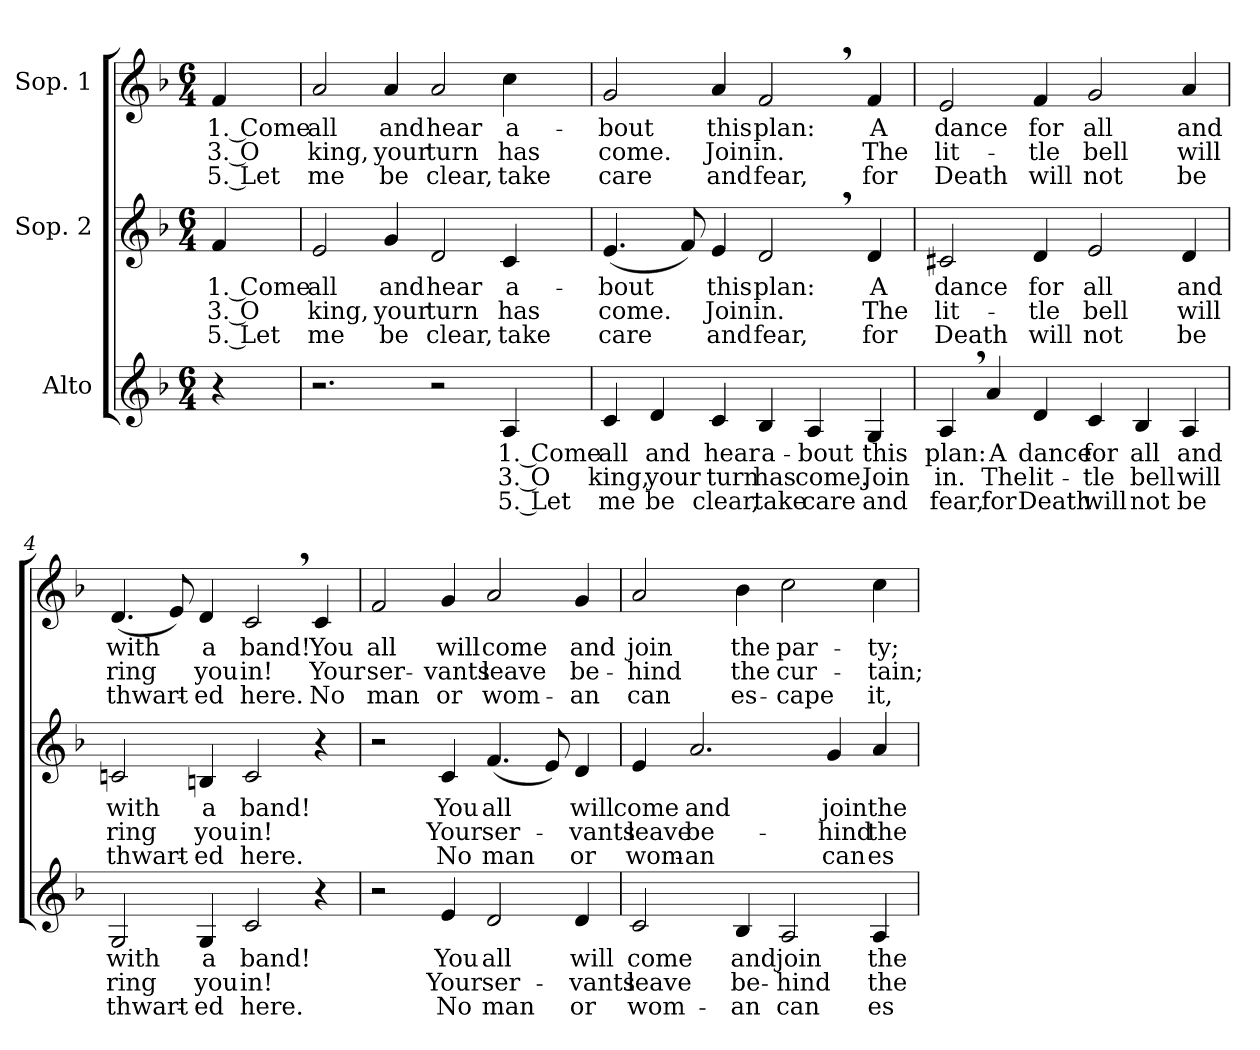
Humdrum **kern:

**kern	**text	**text	**text	**kern	**text	**text	**text	**kern	**text	**text	**text
*part3	*part3	*part3	*part3	*part2	*part2	*part2	*part2	*part1	*part1	*part1	*part1
*staff3	*staff3	*staff3	*staff3	*staff2	*staff2	*staff2	*staff2	*staff1	*staff1	*staff1	*staff1
*I"Alto	*	*	*	*I"Sop. 2	*	*	*	*I"Sop. 1	*	*	*
*clefG2	*	*	*	*clefG2	*	*	*	*clefG2	*	*	*
*k[b-]	*	*	*	*k[b-]	*	*	*	*k[b-]	*	*	*
*F:	*	*	*	*F:	*	*	*	*F:	*	*	*
*M6/4	*	*	*	*M6/4	*	*	*	*M6/4	*	*	*
=	=	=	=	=	=	=	=	=	=	=	=
!	!	!	!	!	!LO:LY:b	!LO:LY:b	!LO:LY:b	!	!	!	!
!	!	!	!	!	!	!	!	!	!LO:LY:b	!LO:LY:b	!LO:LY:b
4r	.	.	.	4f/	1. Come	3. O	5. Let	4f/	1. Come	3. O	5. Let
=1	=1	=1	=1	=1	=1	=1	=1	=1	=1	=1	=1
!	!	!	!	!	!LO:LY:b	!LO:LY:b	!LO:LY:b	!	!	!	!
!	!	!	!	!	!	!	!	!	!LO:LY:b	!LO:LY:b	!LO:LY:b
2.r	.	.	.	2e/	all	king,	me	2a/	all	king,	me
!	!	!	!	!	!LO:LY:b	!LO:LY:b	!LO:LY:b	!	!	!	!
!	!	!	!	!	!	!	!	!	!LO:LY:b	!LO:LY:b	!LO:LY:b
.	.	.	.	4g/	and	your	be	4a/	and	your	be
!	!	!	!	!	!LO:LY:b	!LO:LY:b	!LO:LY:b	!	!	!	!
!	!	!	!	!	!	!	!	!	!LO:LY:b	!LO:LY:b	!LO:LY:b
2r	.	.	.	2d/	hear	turn	clear,	2a/	hear	turn	clear,
!	!LO:LY:b	!LO:LY:b	!LO:LY:b	!	!	!	!	!	!	!	!
!	!	!	!	!	!LO:LY:b	!LO:LY:b	!LO:LY:b	!	!	!	!
!	!	!	!	!	!	!	!	!	!LO:LY:b	!LO:LY:b	!LO:LY:b
4A/	1. Come	3. O	5. Let	4c/	a-	has	take	4cc\	a-	has	take
=2	=2	=2	=2	=2	=2	=2	=2	=2	=2	=2	=2
!	!LO:LY:b	!LO:LY:b	!LO:LY:b	!	!	!	!	!	!	!	!
!	!	!	!	!	!LO:LY:b	!LO:LY:b	!LO:LY:b	!	!	!	!
!	!	!	!	!	!	!	!	!	!LO:LY:b	!LO:LY:b	!LO:LY:b
4c/	all	king,	me	(<4.e/	-bout	come.	care	2g/	-bout	come.	care
!	!LO:LY:b	!LO:LY:b	!LO:LY:b	!	!	!	!	!	!	!	!
4d/	and	your	be	.	.	.	.	.	.	.	.
.	.	.	.	8f/)	.	.	.	.	.	.	.
!	!LO:LY:b	!LO:LY:b	!LO:LY:b	!	!	!	!	!	!	!	!
!	!	!	!	!	!LO:LY:b	!LO:LY:b	!LO:LY:b	!	!	!	!
!	!	!	!	!	!	!	!	!	!LO:LY:b	!LO:LY:b	!LO:LY:b
4c/	hear	turn	clear,	4e/	this	Join	and	4a/	this	Join	and
!	!LO:LY:b	!LO:LY:b	!LO:LY:b	!	!	!	!	!	!	!	!
!	!	!	!	!	!LO:LY:b	!LO:LY:b	!LO:LY:b	!	!	!	!
!	!	!	!	!	!	!	!	!	!LO:LY:b	!LO:LY:b	!LO:LY:b
4B-/	a-	has	take	2d,>/	plan:	in.	fear,	2f,>/	plan:	in.	fear,
!	!LO:LY:b	!LO:LY:b	!LO:LY:b	!	!	!	!	!	!	!	!
4A/	-bout	come.	care	.	.	.	.	.	.	.	.
!	!LO:LY:b	!LO:LY:b	!LO:LY:b	!	!	!	!	!	!	!	!
!	!	!	!	!	!LO:LY:b	!LO:LY:b	!LO:LY:b	!	!	!	!
!	!	!	!	!	!	!	!	!	!LO:LY:b	!LO:LY:b	!LO:LY:b
4G/	this	Join	and	4d/	A	The	for	4f/	A	The	for
!!LO:LB:g=z
=3	=3	=3	=3	=3	=3	=3	=3	=3	=3	=3	=3
!	!LO:LY:b	!LO:LY:b	!LO:LY:b	!	!	!	!	!	!	!	!
!	!	!	!	!	!LO:LY:b	!LO:LY:b	!LO:LY:b	!	!	!	!
!	!	!	!	!	!	!	!	!	!LO:LY:b	!LO:LY:b	!LO:LY:b
4A,>/	plan:	in.	fear,	2c#X/	dance	lit-	Death	2e/	dance	lit-	Death
!	!LO:LY:b	!LO:LY:b	!LO:LY:b	!	!	!	!	!	!	!	!
4a/	A	The	for	.	.	.	.	.	.	.	.
!	!LO:LY:b	!LO:LY:b	!LO:LY:b	!	!	!	!	!	!	!	!
!	!	!	!	!	!LO:LY:b	!LO:LY:b	!LO:LY:b	!	!	!	!
!	!	!	!	!	!	!	!	!	!LO:LY:b	!LO:LY:b	!LO:LY:b
4d/	dance	lit-	Death	4d/	for	-tle	will	4f/	for	-tle	will
!	!LO:LY:b	!LO:LY:b	!LO:LY:b	!	!	!	!	!	!	!	!
!	!	!	!	!	!LO:LY:b	!LO:LY:b	!LO:LY:b	!	!	!	!
!	!	!	!	!	!	!	!	!	!LO:LY:b	!LO:LY:b	!LO:LY:b
4c/	for	-tle	will	2e/	all	bell	not	2g/	all	bell	not
!	!LO:LY:b	!LO:LY:b	!LO:LY:b	!	!	!	!	!	!	!	!
4B-/	all	bell	not	.	.	.	.	.	.	.	.
!	!LO:LY:b	!LO:LY:b	!LO:LY:b	!	!	!	!	!	!	!	!
!	!	!	!	!	!LO:LY:b	!LO:LY:b	!LO:LY:b	!	!	!	!
!	!	!	!	!	!	!	!	!	!LO:LY:b	!LO:LY:b	!LO:LY:b
4A/	and	will	be	4d/	and	will	be	4a/	and	will	be
=4	=4	=4	=4	=4	=4	=4	=4	=4	=4	=4	=4
!	!LO:LY:b	!LO:LY:b	!LO:LY:b	!	!	!	!	!	!	!	!
!	!	!	!	!	!LO:LY:b	!LO:LY:b	!LO:LY:b	!	!	!	!
!	!	!	!	!	!	!	!	!	!LO:LY:b	!LO:LY:b	!LO:LY:b
2G/	with	ring	thwart-	2cn/	with	ring	thwart-	(<4.d/	with	ring	thwart-
.	.	.	.	.	.	.	.	8e/)	.	.	.
!	!LO:LY:b	!LO:LY:b	!LO:LY:b	!	!	!	!	!	!	!	!
!	!	!	!	!	!LO:LY:b	!LO:LY:b	!LO:LY:b	!	!	!	!
!	!	!	!	!	!	!	!	!	!LO:LY:b	!LO:LY:b	!LO:LY:b
4G/	a	you	-ed	4Bn/	a	you	-ed	4d/	a	you	-ed
!	!LO:LY:b	!LO:LY:b	!LO:LY:b	!	!	!	!	!	!	!	!
!	!	!	!	!	!LO:LY:b	!LO:LY:b	!LO:LY:b	!	!	!	!
!	!	!	!	!	!	!	!	!	!LO:LY:b	!LO:LY:b	!LO:LY:b
2c/	band!	in!	here.	2c/	band!	in!	here.	2c,>/	band!	in!	here.
!	!	!	!	!	!	!	!	!	!LO:LY:b	!LO:LY:b	!LO:LY:b
4r	.	.	.	4r	.	.	.	4c/	You	Your	No
=5	=5	=5	=5	=5	=5	=5	=5	=5	=5	=5	=5
!	!	!	!	!	!	!	!	!	!LO:LY:b	!LO:LY:b	!LO:LY:b
2r	.	.	.	2r	.	.	.	2f/	all	ser-	man
!	!LO:LY:b	!LO:LY:b	!LO:LY:b	!	!	!	!	!	!	!	!
!	!	!	!	!	!LO:LY:b	!LO:LY:b	!LO:LY:b	!	!	!	!
!	!	!	!	!	!	!	!	!	!LO:LY:b	!LO:LY:b	!LO:LY:b
4e/	You	Your	No	4c/	You	Your	No	4g/	will	-vants	or
!	!LO:LY:b	!LO:LY:b	!LO:LY:b	!	!	!	!	!	!	!	!
!	!	!	!	!	!LO:LY:b	!LO:LY:b	!LO:LY:b	!	!	!	!
!	!	!	!	!	!	!	!	!	!LO:LY:b	!LO:LY:b	!LO:LY:b
2d/	all	ser-	man	(<4.f/	all	ser-	man	2a/	come	leave	wom-
.	.	.	.	8e/)	.	.	.	.	.	.	.
!	!LO:LY:b	!LO:LY:b	!LO:LY:b	!	!	!	!	!	!	!	!
!	!	!	!	!	!LO:LY:b	!LO:LY:b	!LO:LY:b	!	!	!	!
!	!	!	!	!	!	!	!	!	!LO:LY:b	!LO:LY:b	!LO:LY:b
4d/	will	-vants	or	4d/	will	-vants	or	4g/	and	be-	-an
!!LO:PB:g=z
=6	=6	=6	=6	=6	=6	=6	=6	=6	=6	=6	=6
!	!LO:LY:b	!LO:LY:b	!LO:LY:b	!	!	!	!	!	!	!	!
!	!	!	!	!	!LO:LY:b	!LO:LY:b	!LO:LY:b	!	!	!	!
!	!	!	!	!	!	!	!	!	!LO:LY:b	!LO:LY:b	!LO:LY:b
2c/	come	leave	wom-	4e/	come	leave	wom-	2a/	join	-hind	can
!	!	!	!	!	!LO:LY:b	!LO:LY:b	!LO:LY:b	!	!	!	!
.	.	.	.	2.a/	and	be-	-an	.	.	.	.
!	!LO:LY:b	!LO:LY:b	!LO:LY:b	!	!	!	!	!	!	!	!
!	!	!	!	!	!	!	!	!	!LO:LY:b	!LO:LY:b	!LO:LY:b
4B-/	and	be-	-an	.	.	.	.	4b-\	the	the	es-
!	!LO:LY:b	!LO:LY:b	!LO:LY:b	!	!	!	!	!	!	!	!
!	!	!	!	!	!	!	!	!	!LO:LY:b	!LO:LY:b	!LO:LY:b
2A/	join	-hind	can	.	.	.	.	2cc\	par-	cur-	-cape
!	!	!	!	!	!LO:LY:b	!LO:LY:b	!LO:LY:b	!	!	!	!
.	.	.	.	4g/	join	-hind	can	.	.	.	.
!	!LO:LY:b	!LO:LY:b	!LO:LY:b	!	!	!	!	!	!	!	!
!	!	!	!	!	!LO:LY:b	!LO:LY:b	!LO:LY:b	!	!	!	!
!	!	!	!	!	!	!	!	!	!LO:LY:b	!LO:LY:b	!LO:LY:b
4A/	the	the	es-	4a/	the	the	es-	4cc\	-ty;	-tain;	it,
=	=	=	=	=	=	=	=	=	=	=	=
*-	*-	*-	*-	*-	*-	*-	*-	*-	*-	*-	*-
